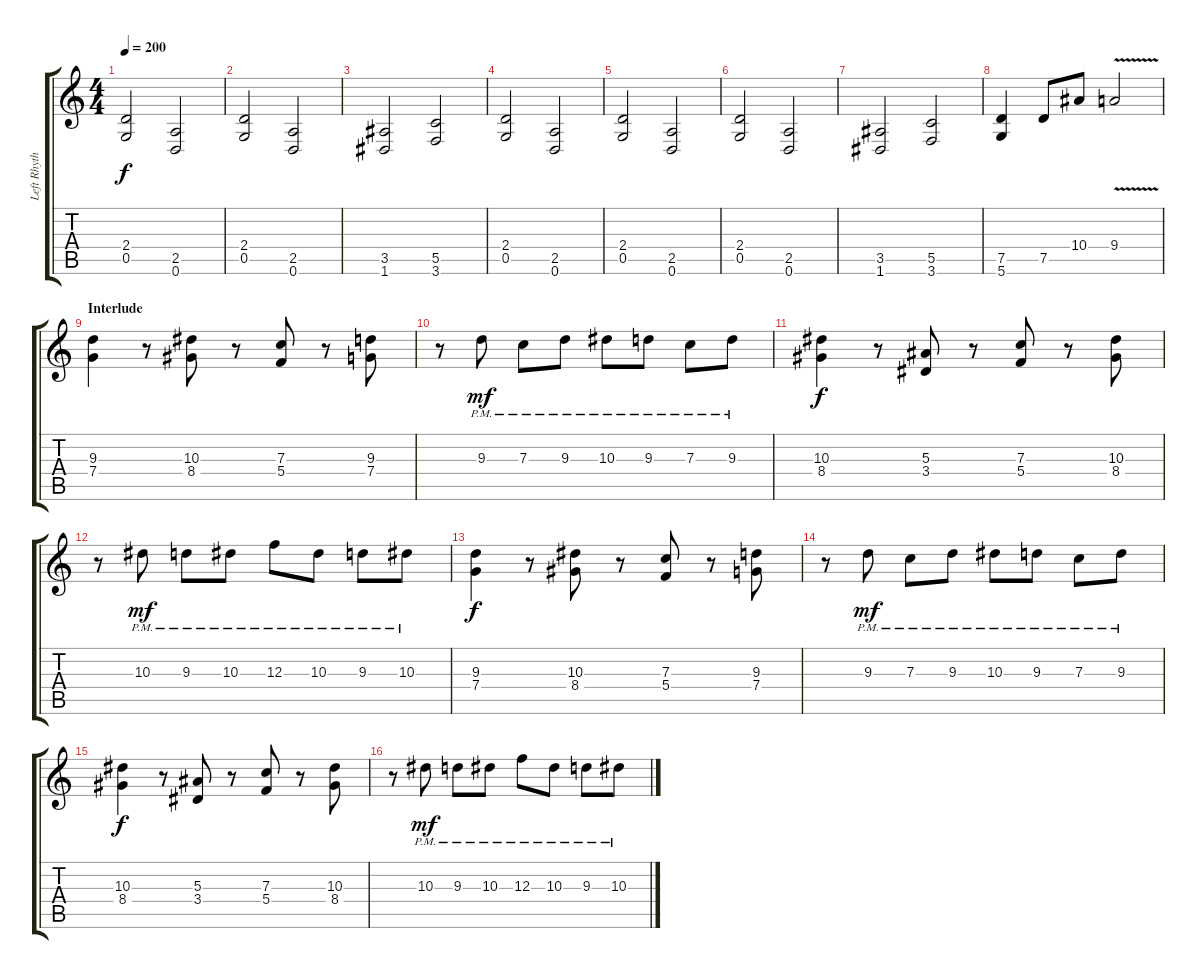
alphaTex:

\track ("Left Rhythm Gtr" "Left Rhyth") {instrument overdrivenguitar}
\staff {score tabs}
\tuning (D4 A3 F3 C3 G2 D2) {hide}
\ts (4 4)
\tempo 200
\clef g2
\ks c
(2.4 0.5).2{dy f} (2.5 0.6).2 |
(2.4 0.5).2 (2.5 0.6).2 |
(3.5 1.6).2 (5.5 3.6).2 |
(2.4 0.5).2 (2.5 0.6).2 |
(2.4 0.5).2 (2.5 0.6).2 |
(2.4 0.5).2 (2.5 0.6).2 |
(3.5 1.6).2 (5.5 3.6).2 |
(7.5 5.6).4 7.5.8 10.4.8 9.4{v}.2 |
\section ("" "Interlude")
(9.3 7.4).4 r.8 (10.3 8.4).8 r.8 (7.3 5.4).8 r.8 (9.3 7.4).8 |
r.8 9.3{pm}.8{dy mf} 7.3{pm}.8 9.3{pm}.8 10.3{pm}.8 9.3{pm}.8 7.3{pm}.8 9.3{pm}.8 |
(10.3 8.4).4{dy f} r.8 (5.3 3.4).8 r.8 (7.3 5.4).8 r.8 (10.3 8.4).8 |
r.8 10.3{pm}.8{dy mf} 9.3{pm}.8 10.3{pm}.8 12.3{pm}.8 10.3{pm}.8 9.3{pm}.8 10.3{pm}.8 |
(9.3 7.4).4{dy f} r.8 (10.3 8.4).8 r.8 (7.3 5.4).8 r.8 (9.3 7.4).8 |
r.8 9.3{pm}.8{dy mf} 7.3{pm}.8 9.3{pm}.8 10.3{pm}.8 9.3{pm}.8 7.3{pm}.8 9.3{pm}.8 |
(10.3 8.4).4{dy f} r.8 (5.3 3.4).8 r.8 (7.3 5.4).8 r.8 (10.3 8.4).8 |
r.8 10.3{pm}.8{dy mf} 9.3{pm}.8 10.3{pm}.8 12.3{pm}.8 10.3{pm}.8 9.3{pm}.8 10.3{pm}.8
